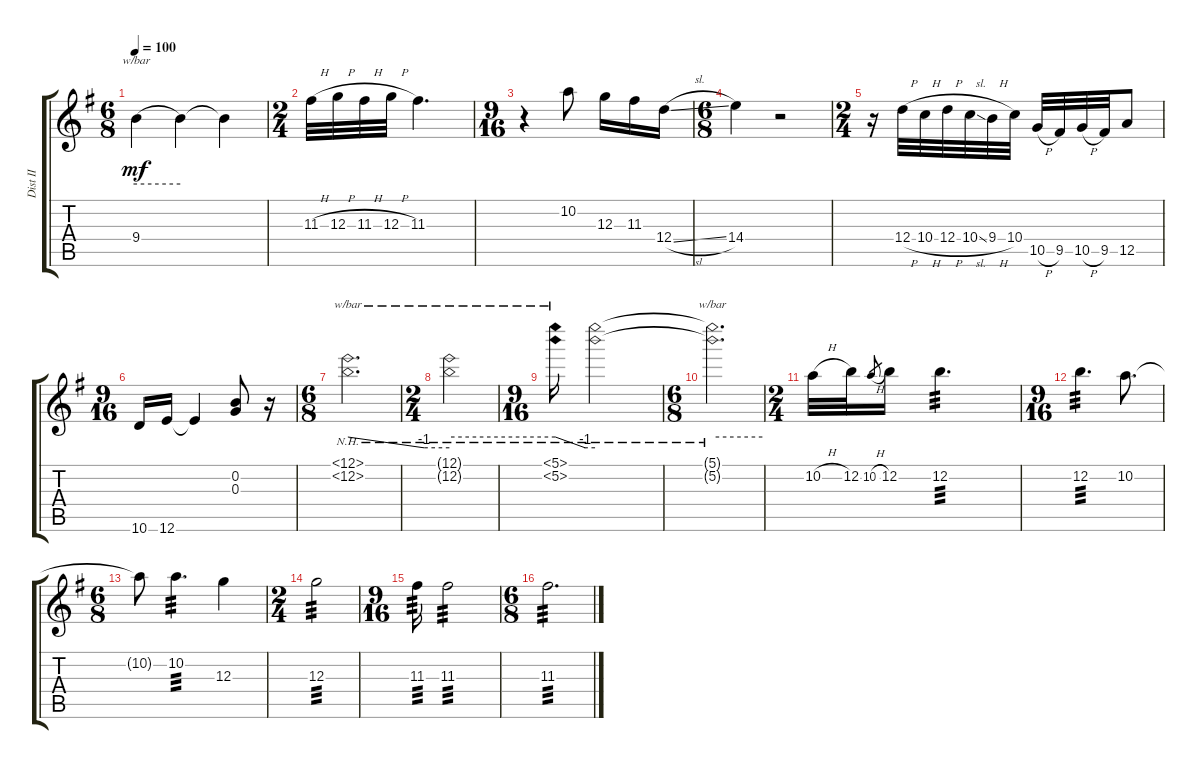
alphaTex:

\track ("Dist II" "Dist II") {instrument overdrivenguitar}
\staff {score tabs}
\tuning (E4 B3 G3 D3 A2 E2) {hide}
\ts (6 8)
\tempo 100
\clef g2
\ks g
9.4{t}.4{tbe (hold default 0 0 60 0) dy mf} 9.4{t}.4 9.4{t}.4 |
\ts (2 4)
11.3{h}.32 12.3{h}.32 11.3{h}.32 12.3{h}.32 11.3.4{d} |
\ts (9 16)
r.4 10.2.8 12.3.16 11.3.16 12.4{sl}.16 |
\ts (6 8)
14.4.4 r.2 |
\ts (2 4)
r.16 12.4{h}.32 10.4{h}.32 12.4{h}.32 10.4{sl}.32 9.4{h}.32 10.4.32 10.5{h}.32 9.5.32 10.5{h}.32 9.5.32 12.5.8 |
\ts (9 16)
10.6.16 12.6.16 12.6{t}.4 (0.2 0.3).8 r.16 |
\ts (6 8)
(12.1{nh} 12.2{nh}).2{d tbe (custom default 0 0 45 -4 60 -4)} |
\ts (2 4)
(12.1{nh t} 12.2{nh t}).2{tbe (hold default 0 0 60 0)} |
\ts (9 16)
(5.1{nh} 5.2{nh}).16{tbe (custom default 0 0 45 -4 60 -4)} (5.1{nh t} 5.2{nh t}).2 |
\ts (6 8)
(5.1{nh t} 5.2{nh t}).2{d tbe (hold default 0 0 60 0)} |
\ts (2 4)
10.2{h}.32 12.2.32 10.2{h}.8{gr} 12.2.16 12.2.4{d tp 3} |
\ts (9 16)
12.2.4{d tp 3} 10.2.8{d} |
\ts (6 8)
10.2{t}.8 10.2.4{d tp 3} 12.3.4 |
\ts (2 4)
12.3.2{tp 3} |
\ts (9 16)
11.3.16{tp 3} 11.3.2{tp 3} |
\ts (6 8)
11.3.2{d tp 3}
